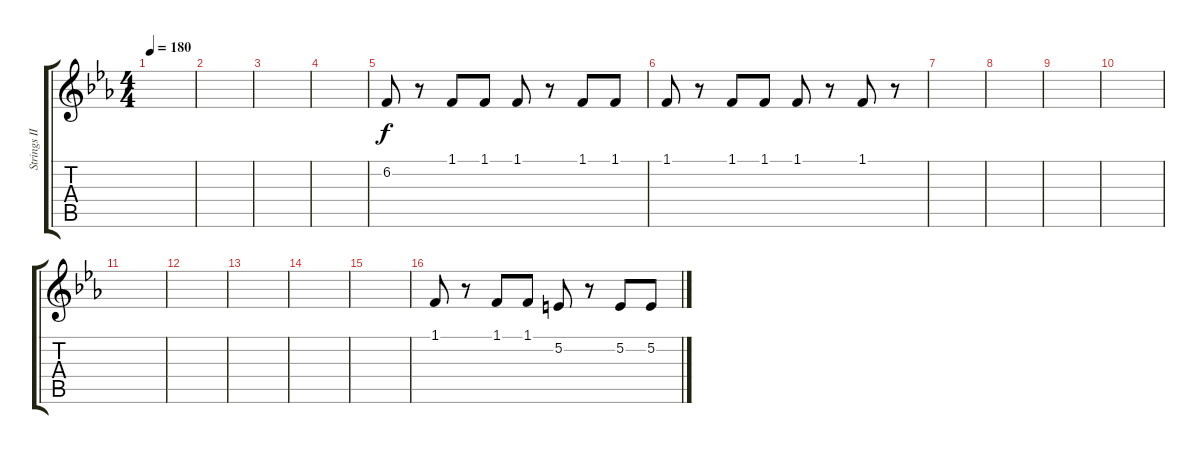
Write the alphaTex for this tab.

\track ("Strings II" "Strings II") {instrument stringensemble1}
\staff {score tabs}
\tuning (E4 B3 G3 D3 A2 E2) {hide}
\ts (4 4)
\tempo 180
\clef g2
\ks eb
|
|
|
|
6.2.8{dy f} r.8 1.1.8 1.1.8 1.1.8 r.8 1.1.8 1.1.8 |
1.1.8 r.8 1.1.8 1.1.8 1.1.8 r.8 1.1.8 r.8 |
|
|
|
|
|
|
|
|
|
1.1.8 r.8 1.1.8 1.1.8 5.2.8 r.8 5.2.8 5.2.8
